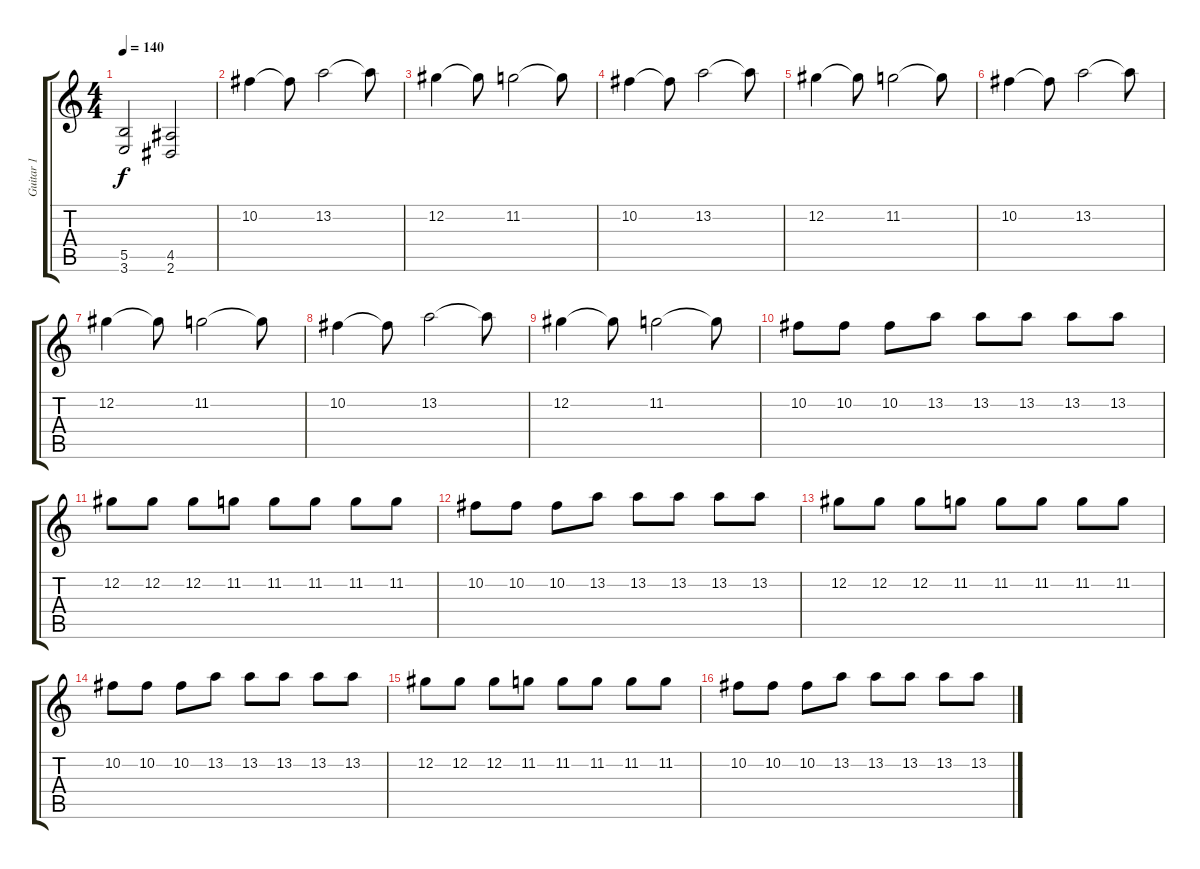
\track ("Guitar 1" "Guitar 1") {instrument distortionguitar}
\staff {score tabs}
\tuning (Db4 Ab3 E3 B2 Gb2 Db2) {hide}
\ts (4 4)
\tempo 140
\clef g2
\ks c
(5.5 3.6).2{dy f} (4.5 2.6).2 |
10.2.4 10.2{t}.8 13.2.2 13.2{t}.8 |
12.2.4 12.2{t}.8 11.2.2 11.2{t}.8 |
10.2.4 10.2{t}.8 13.2.2 13.2{t}.8 |
12.2.4 12.2{t}.8 11.2.2 11.2{t}.8 |
10.2.4 10.2{t}.8 13.2.2 13.2{t}.8 |
12.2.4 12.2{t}.8 11.2.2 11.2{t}.8 |
10.2.4 10.2{t}.8 13.2.2 13.2{t}.8 |
12.2.4 12.2{t}.8 11.2.2 11.2{t}.8 |
10.2.8 10.2.8 10.2.8 13.2.8 13.2.8 13.2.8 13.2.8 13.2.8 |
12.2.8 12.2.8 12.2.8 11.2.8 11.2.8 11.2.8 11.2.8 11.2.8 |
10.2.8 10.2.8 10.2.8 13.2.8 13.2.8 13.2.8 13.2.8 13.2.8 |
12.2.8 12.2.8 12.2.8 11.2.8 11.2.8 11.2.8 11.2.8 11.2.8 |
10.2.8 10.2.8 10.2.8 13.2.8 13.2.8 13.2.8 13.2.8 13.2.8 |
12.2.8 12.2.8 12.2.8 11.2.8 11.2.8 11.2.8 11.2.8 11.2.8 |
10.2.8 10.2.8 10.2.8 13.2.8 13.2.8 13.2.8 13.2.8 13.2.8
